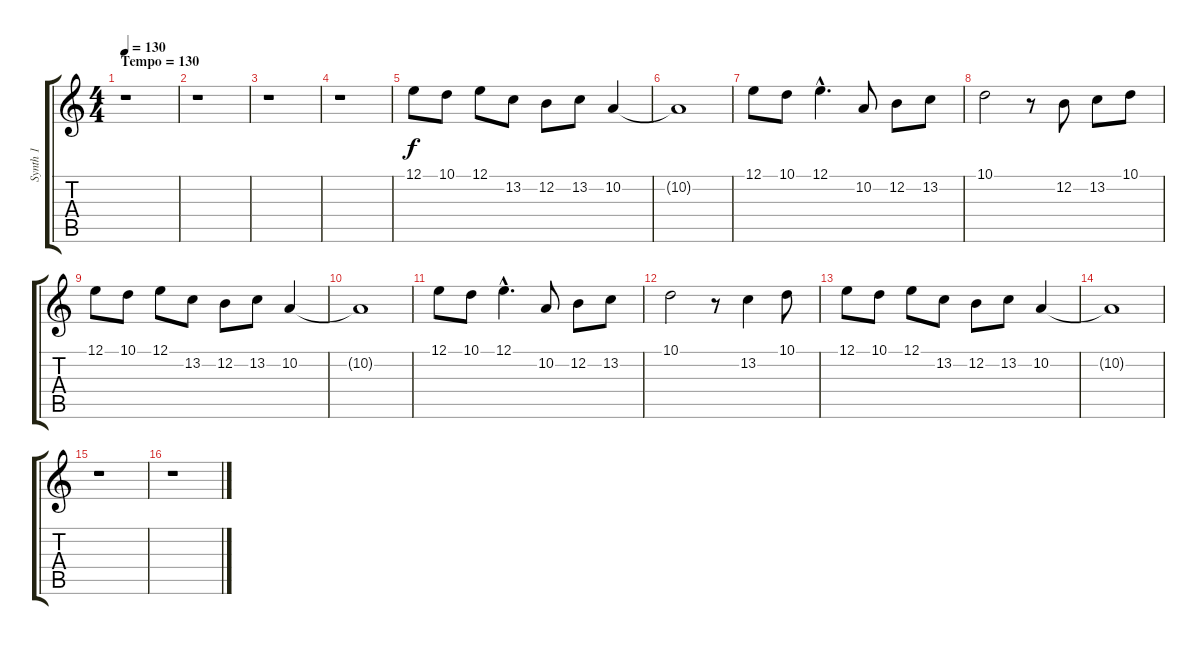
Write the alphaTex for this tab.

\track ("Synth 1" "Synth 1") {instrument honkytonkpiano}
\staff {score tabs}
\tuning (E4 B3 G3 D3 A2 E2) {hide}
\ts (4 4)
\section ("" "Tempo = 130")
\tempo 130
\clef g2
\ks c
r.1{dy f} |
r.1 |
r.1 |
r.1 |
12.1.8 10.1.8 12.1.8 13.2.8 12.2.8 13.2.8 10.2.4 |
10.2{t}.1 |
12.1.8 10.1.8 12.1{hac}.4{d} 10.2.8 12.2.8 13.2.8 |
10.1.2 r.8 12.2.8 13.2.8 10.1.8 |
12.1.8 10.1.8 12.1.8 13.2.8 12.2.8 13.2.8 10.2.4 |
10.2{t}.1 |
12.1.8 10.1.8 12.1{hac}.4{d} 10.2.8 12.2.8 13.2.8 |
10.1.2 r.8 13.2.4 10.1.8 |
12.1.8 10.1.8 12.1.8 13.2.8 12.2.8 13.2.8 10.2.4 |
10.2{t}.1 |
r.1 |
r.1
